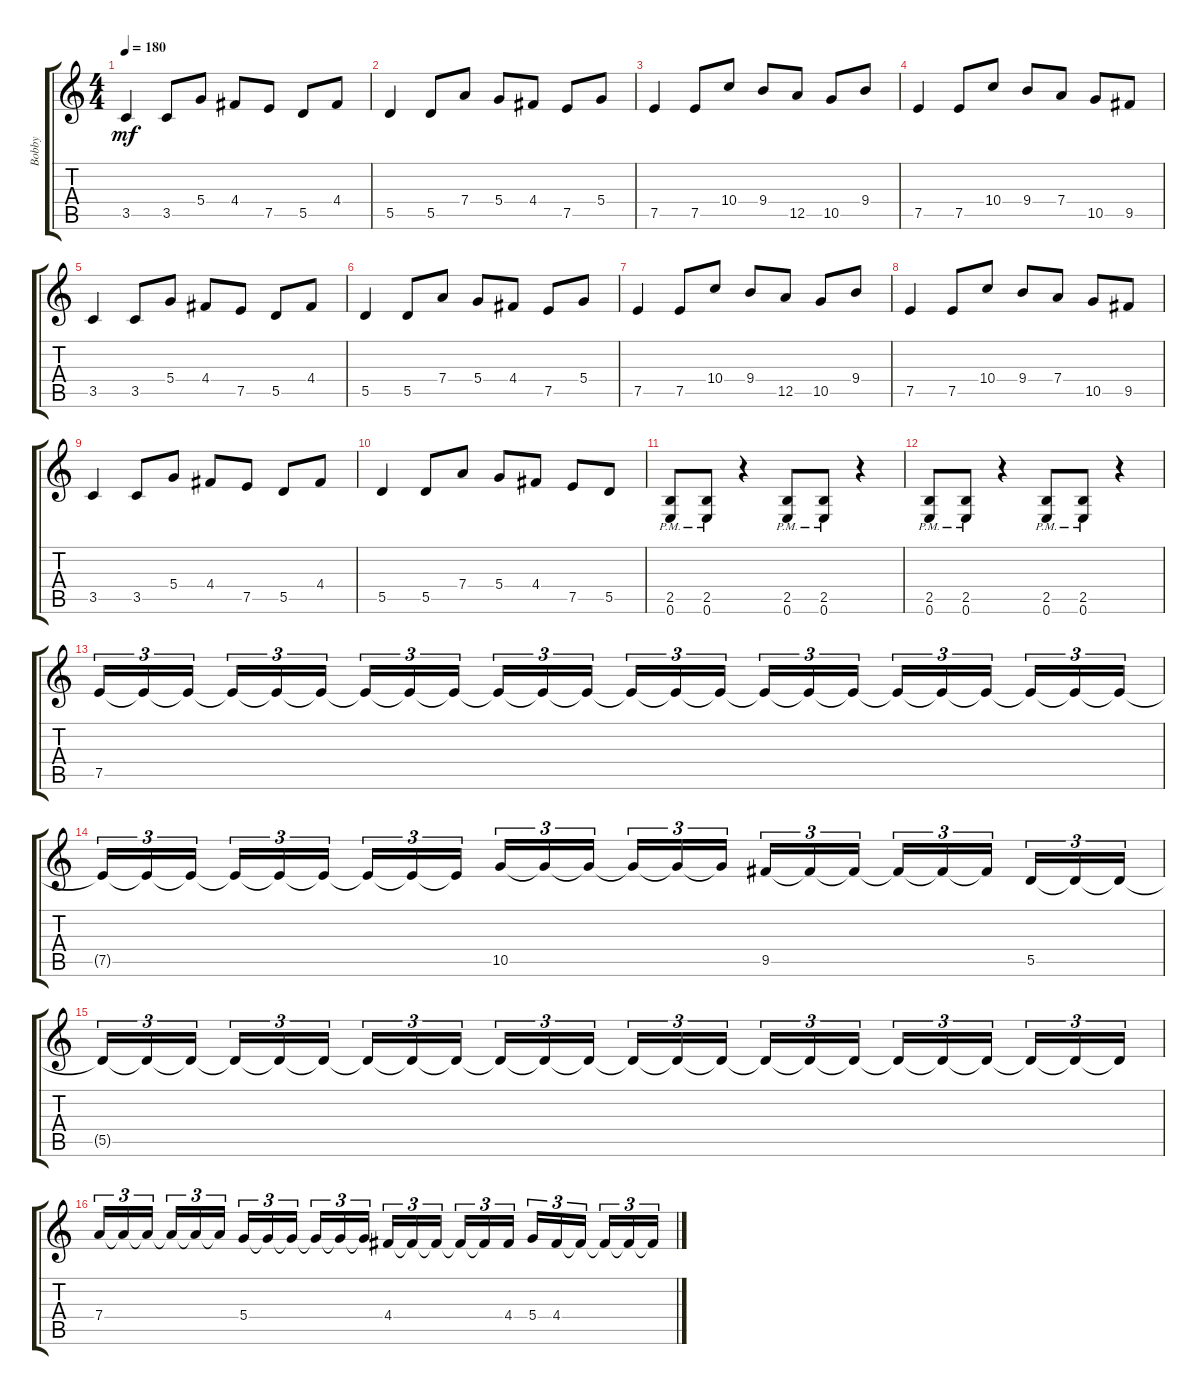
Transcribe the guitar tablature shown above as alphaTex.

\track ("Bobby" "Bobby") {instrument distortionguitar}
\staff {score tabs}
\tuning (E4 B3 G3 D3 A2 E2) {hide}
\ts (4 4)
\tempo 180
\clef g2
\ks c
3.5.4{dy mf} 3.5.8 5.4.8 4.4.8 7.5.8 5.5.8 4.4.8 |
5.5.4 5.5.8 7.4.8 5.4.8 4.4.8 7.5.8 5.4.8 |
7.5.4 7.5.8 10.4.8 9.4.8 12.5.8 10.5.8 9.4.8 |
7.5.4 7.5.8 10.4.8 9.4.8 7.4.8 10.5.8 9.5.8 |
3.5.4 3.5.8 5.4.8 4.4.8 7.5.8 5.5.8 4.4.8 |
5.5.4 5.5.8 7.4.8 5.4.8 4.4.8 7.5.8 5.4.8 |
7.5.4 7.5.8 10.4.8 9.4.8 12.5.8 10.5.8 9.4.8 |
7.5.4 7.5.8 10.4.8 9.4.8 7.4.8 10.5.8 9.5.8 |
3.5.4 3.5.8 5.4.8 4.4.8 7.5.8 5.5.8 4.4.8 |
5.5.4 5.5.8 7.4.8 5.4.8 4.4.8 7.5.8 5.5.8 |
(2.5{pm} 0.6).8 (2.5{pm} 0.6).8 r.4 (2.5{pm} 0.6).8 (2.5{pm} 0.6).8 r.4 |
(2.5{pm} 0.6).8 (2.5{pm} 0.6).8 r.4 (2.5{pm} 0.6).8 (2.5{pm} 0.6).8 r.4 |
7.5.16{tu (3 2)} 7.5{t}.16{tu (3 2)} 7.5{t}.16{tu (3 2)} 7.5{t}.16{tu (3 2)} 7.5{t}.16{tu (3 2)} 7.5{t}.16{tu (3 2)} 7.5{t}.16{tu (3 2)} 7.5{t}.16{tu (3 2)} 7.5{t}.16{tu (3 2)} 7.5{t}.16{tu (3 2)} 7.5{t}.16{tu (3 2)} 7.5{t}.16{tu (3 2)} 7.5{t}.16{tu (3 2)} 7.5{t}.16{tu (3 2)} 7.5{t}.16{tu (3 2)} 7.5{t}.16{tu (3 2)} 7.5{t}.16{tu (3 2)} 7.5{t}.16{tu (3 2)} 7.5{t}.16{tu (3 2)} 7.5{t}.16{tu (3 2)} 7.5{t}.16{tu (3 2)} 7.5{t}.16{tu (3 2)} 7.5{t}.16{tu (3 2)} 7.5{t}.16{tu (3 2)} |
7.5{t}.16{tu (3 2)} 7.5{t}.16{tu (3 2)} 7.5{t}.16{tu (3 2)} 7.5{t}.16{tu (3 2)} 7.5{t}.16{tu (3 2)} 7.5{t}.16{tu (3 2)} 7.5{t}.16{tu (3 2)} 7.5{t}.16{tu (3 2)} 7.5{t}.16{tu (3 2)} 10.5.16{tu (3 2)} 10.5{t}.16{tu (3 2)} 10.5{t}.16{tu (3 2)} 10.5{t}.16{tu (3 2)} 10.5{t}.16{tu (3 2)} 10.5{t}.16{tu (3 2)} 9.5.16{tu (3 2)} 9.5{t}.16{tu (3 2)} 9.5{t}.16{tu (3 2)} 9.5{t}.16{tu (3 2)} 9.5{t}.16{tu (3 2)} 9.5{t}.16{tu (3 2)} 5.5.16{tu (3 2)} 5.5{t}.16{tu (3 2)} 5.5{t}.16{tu (3 2)} |
5.5{t}.16{tu (3 2)} 5.5{t}.16{tu (3 2)} 5.5{t}.16{tu (3 2)} 5.5{t}.16{tu (3 2)} 5.5{t}.16{tu (3 2)} 5.5{t}.16{tu (3 2)} 5.5{t}.16{tu (3 2)} 5.5{t}.16{tu (3 2)} 5.5{t}.16{tu (3 2)} 5.5{t}.16{tu (3 2)} 5.5{t}.16{tu (3 2)} 5.5{t}.16{tu (3 2)} 5.5{t}.16{tu (3 2)} 5.5{t}.16{tu (3 2)} 5.5{t}.16{tu (3 2)} 5.5{t}.16{tu (3 2)} 5.5{t}.16{tu (3 2)} 5.5{t}.16{tu (3 2)} 5.5{t}.16{tu (3 2)} 5.5{t}.16{tu (3 2)} 5.5{t}.16{tu (3 2)} 5.5{t}.16{tu (3 2)} 5.5{t}.16{tu (3 2)} 5.5{t}.16{tu (3 2)} |
7.4.16{tu (3 2)} 7.4{t}.16{tu (3 2)} 7.4{t}.16{tu (3 2)} 7.4{t}.16{tu (3 2)} 7.4{t}.16{tu (3 2)} 7.4{t}.16{tu (3 2)} 5.4.16{tu (3 2)} 5.4{t}.16{tu (3 2)} 5.4{t}.16{tu (3 2)} 5.4{t}.16{tu (3 2)} 5.4{t}.16{tu (3 2)} 5.4{t}.16{tu (3 2)} 4.4.16{tu (3 2)} 4.4{t}.16{tu (3 2)} 4.4{t}.16{tu (3 2)} 4.4{t}.16{tu (3 2)} 4.4{t}.16{tu (3 2)} 4.4.16{tu (3 2)} 5.4.16{tu (3 2)} 4.4.16{tu (3 2)} 4.4{t}.16{tu (3 2)} 4.4{t}.16{tu (3 2)} 4.4{t}.16{tu (3 2)} 4.4{t}.16{tu (3 2)}
